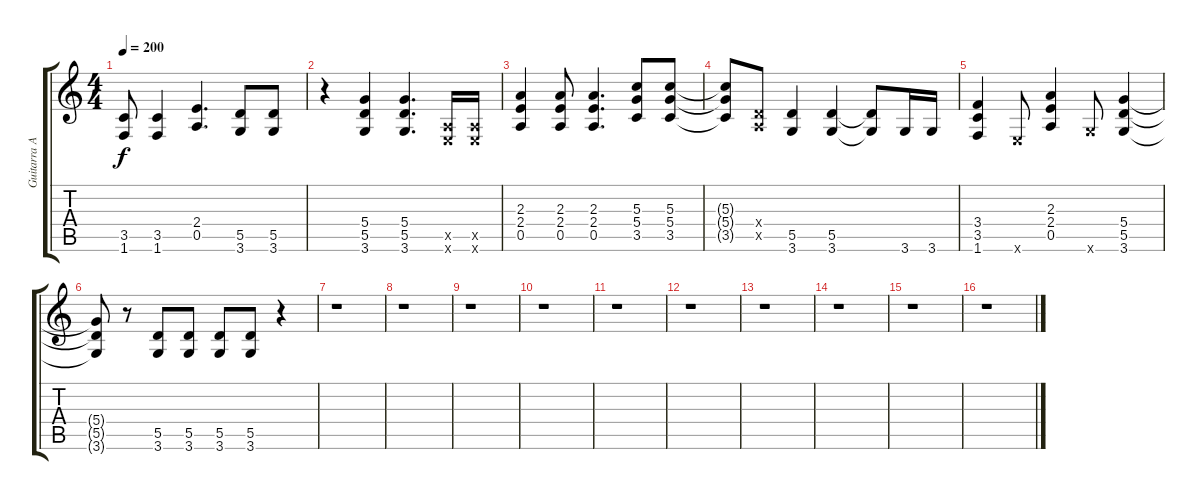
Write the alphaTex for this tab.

\track ("Guitarra Acústica" "Guitarra A") {instrument acousticguitarsteel}
\staff {score tabs}
\tuning (E4 B3 G3 D3 A2 E2) {hide}
\ts (4 4)
\tempo 200
\clef g2
\ks c
(3.5 1.6).8{dy f} (3.5 1.6).4 (2.4 0.5).4{d} (5.5 3.6).8 (5.5 3.6).8 |
r.4 (5.4 5.5 3.6).4 (5.4 5.5 3.6).4{d} (0.5{x} 0.6{x}).16 (0.5{x} 0.6{x}).16 |
(2.3 2.4 0.5).4 (2.3 2.4 0.5).8 (2.3 2.4 0.5).4{d} (5.3 5.4 3.5).8 (5.3 5.4 3.5).8 |
(5.3{t} 5.4{t} 3.5{t}).8 (0.4{x} 0.5{x}).8 (5.5 3.6).4 (5.5 3.6).4 (5.5{t} 3.6{t}).8 3.6.16 3.6.16 |
(3.4 3.5 1.6).4 0.6{x}.8 (2.3 2.4 0.5).4 3.6{x}.8 (5.4 5.5 3.6).4 |
(5.4{t} 5.5{t} 3.6{t}).8 r.8 (5.5 3.6).8 (5.5 3.6).8 (5.5 3.6).8 (5.5 3.6).8 r.4 |
r.1 |
r.1 |
r.1 |
r.1 |
r.1 |
r.1 |
r.1 |
r.1 |
r.1 |
r.1
